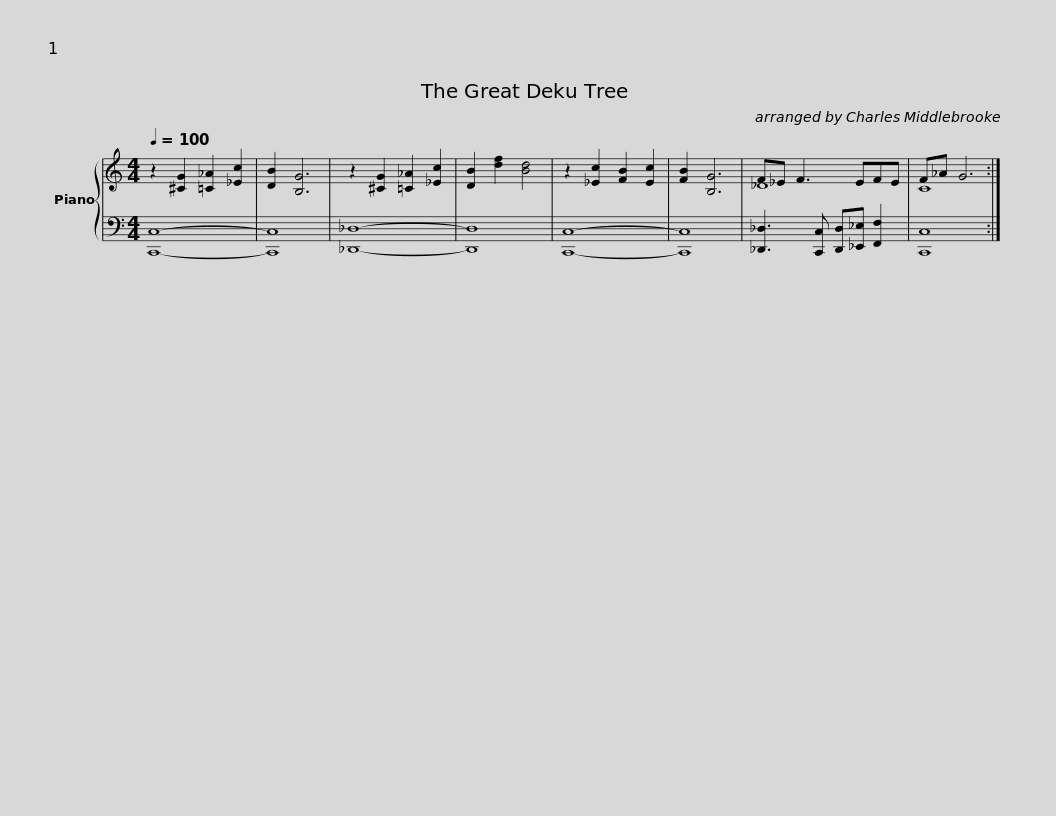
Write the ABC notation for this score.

X:1
%%score { ( 1 3 ) | 2 }
L:1/8
Q:1/4=100
M:4/4
I:linebreak $
K:C
V:1 treble
V:3 treble
V:2 bass
V:1
 z2 [^CG]2 [=C_A]2 [_Ec]2 | [DB]2 [B,G]6 | z2 [^CG]2 [=C_A]2 [_Ec]2 | [DB]2 [df]2 [Bd]4 |$ z2 [_Ec]2 [FB]2 [Ec]2 | %5
 [FB]2 [B,G]6 | F_E F3 EFE | F_A G6 :| %8
V:2
 [C,,C,]8- | [C,,C,]8 | [_D,,_D,]8- | [D,,D,]8 |$ [C,,C,]8- | %5
 [C,,C,]8 | [_D,,_D,]3 [C,,C,] [D,,D,][_E,,_E,] [F,,F,]2 | [C,,C,]8 :| %8
V:3
 x8 | x8 | x8 | x8 |$ x8 | %5
 x8 | _D8 | C8 :| %8
